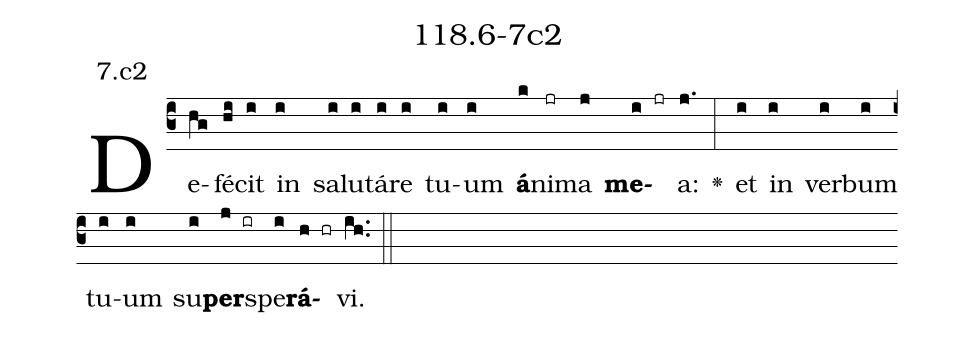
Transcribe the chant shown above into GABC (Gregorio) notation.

name: 118.6-7c2;
annotation: 7.c2;
%%
(c3)De(hg)fé(hi)cit(i) in(i) sa(i)lu(i)tá(i)re(i) tu(i)um(i) <b>á</b>(k)ni(jr)ma(j) <b>me</b>(i jr)a:(j.) <v>\greheightstar</v>(:) et(i) in(i) ver(i)bum(i) tu(i)um(i) su(i)<b>per</b>(j ir)spe(i)<b>rá</b>(h hr)vi.(ih..) (::)


%E(i) u(i) o(j) u(i) a(h) e.(ih..) (::)
